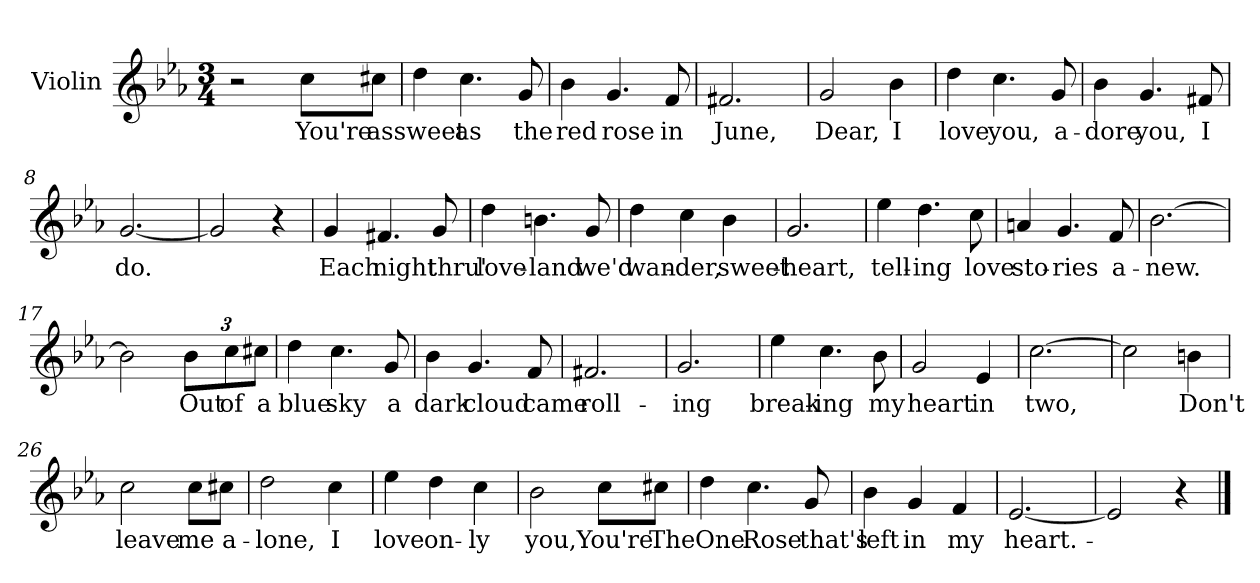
**kern	**text
*part1	*part1
*staff1	*staff1
*I"Violin	*
*I'Vln	*
*clefG2	*
*k[b-e-a-]	*
*E-:	*
*M3/4	*
=1	=1
2r	.
8cc\L	You're
8cc#X\J	as
=2	=2
4dd\	sweet
4.cc\	as
8g/	the
=3	=3
4b-\	red
4.g/	rose
8f/	in
=4	=4
2.f#X/	June,
!!LO:LB:g=z
=5	=5
2g/	Dear,
4b-\	I
=6	=6
4dd\	love
4.cc\	you,
8g/	a-
=7	=7
4b-\	-dore
4.g/	you,
8f#X/	I
=8	=8
[2.g/	do.
!!LO:LB:g=z
=9	=9
2g/]	.
4r	.
=10	=10
4g/	Each
4.f#X/	night
8g/	thru'
=11	=11
4dd\	love-
4.bn\	-land
8g/	we'd
=12	=12
4dd\	wan-
4cc\	-der,
4b-\	sweet-
!!LO:LB:g=z
=13	=13
2.g/	-heart,
=14	=14
4ee-\	tell-
4.dd\	-ing
8cc\	love
=15	=15
4an/	sto-
4.g/	-ries
8f/	a-
=16	=16
[2.b-\	-new.
!!LO:LB:g=z
=17	=17
2b-\]	.
*Xbrackettup	*
12b-\L	Out
12cc\	of
12cc#X\J	a
=18	=18
4dd\	blue
4.cc\	sky
8g/	a
=19	=19
4b-\	dark
4.g/	cloud
8f/	came
=20	=20
2.f#X/	roll-
!!LO:LB:g=z
=21	=21
2.g/	-ing
=22	=22
4ee-\	break-
4.cc\	-ing
8b-\	my
=23	=23
2g/	heart
4e-/	in
=24	=24
[2.cc\	two,
=25	=25
2cc\]	.
4bn\	Don't
!!LO:LB:g=z
=26	=26
2cc\	leave
8cc\L	me
8cc#X\J	a-
=27	=27
2dd\	-lone,
4cc\	I
=28	=28
4ee-\	love
4dd\	on-
4cc\	-ly
=29	=29
2b-\	you,
8cc\L	You're
8cc#X\J	The
!!LO:LB:g=z
=30	=30
4dd\	One
4.cc\	Rose
8g/	that's
=31	=31
4b-\	left
4g/	in
4f/	my
=32	=32
[2.e-/	heart.-
=33	=33
2e-/]	.
4r	.
==	==
*-	*-
